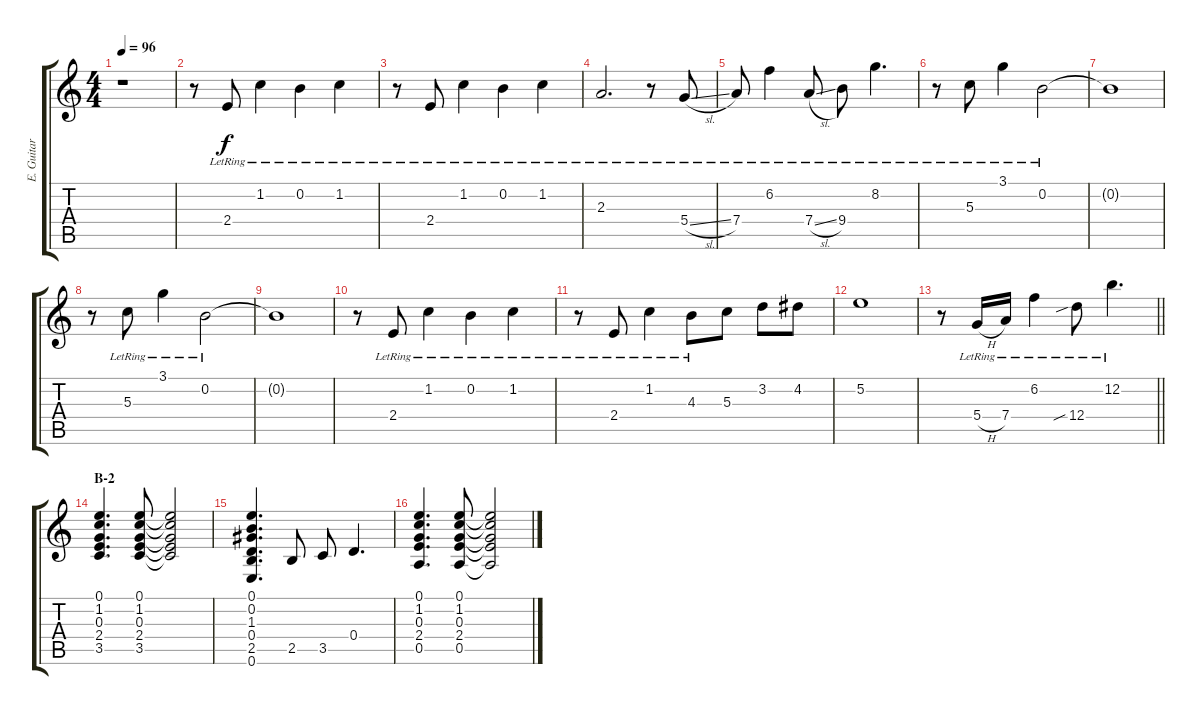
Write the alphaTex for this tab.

\track ("E. Guitar I" "E. Guitar ") {instrument electricguitarclean}
\staff {score tabs}
\tuning (E4 B3 G3 D3 A2 E2) {hide}
\ts (4 4)
\tempo 96
\clef g2
\ks c
r.1{dy f} |
r.8 2.4{lr}.8 1.2{lr}.4 0.2{lr}.4 1.2{lr}.4 |
r.8 2.4{lr}.8 1.2{lr}.4 0.2{lr}.4 1.2{lr}.4 |
2.3{lr}.2{d} r.8 5.4{sl lr}.8 |
7.4{lr}.8 6.2{lr}.4 7.4{sl lr}.8 9.4{lr}.8 8.2{lr}.4{d} |
r.8 5.3{lr}.8 3.1{lr}.4 0.2{lr}.2 |
0.2{t}.1 |
r.8 5.3{lr}.8 3.1{lr}.4 0.2{lr}.2 |
0.2{t}.1 |
r.8 2.4{lr}.8 1.2{lr}.4 0.2{lr}.4 1.2{lr}.4 |
r.8 2.4{lr}.8 1.2{lr}.4 4.3{lr}.8 5.3.8 3.2.8 4.2.8 |
5.2.1 |
\barLineRight lightlight
r.8 5.4{h lr}.16 7.4{lr}.16 6.2{lr}.4 12.4{sib lr}.8 12.2{lr}.4{d} |
\section ("" "B-2")
(0.1 1.2 0.3 2.4 3.5).4{d} (0.1 1.2 0.3 2.4 3.5).8 (0.1{t} 1.2{t} 0.3{t} 2.4{t} 3.5{t}).2 |
(0.1 0.2 1.3 0.4 2.5 0.6).4{d} 2.5.8 3.5.8 0.4.4{d} |
(0.1 1.2 0.3 2.4 0.5).4{d} (0.1 1.2 0.3 2.4 0.5).8 (0.1{t} 1.2{t} 0.3{t} 2.4{t} 0.5{t}).2
